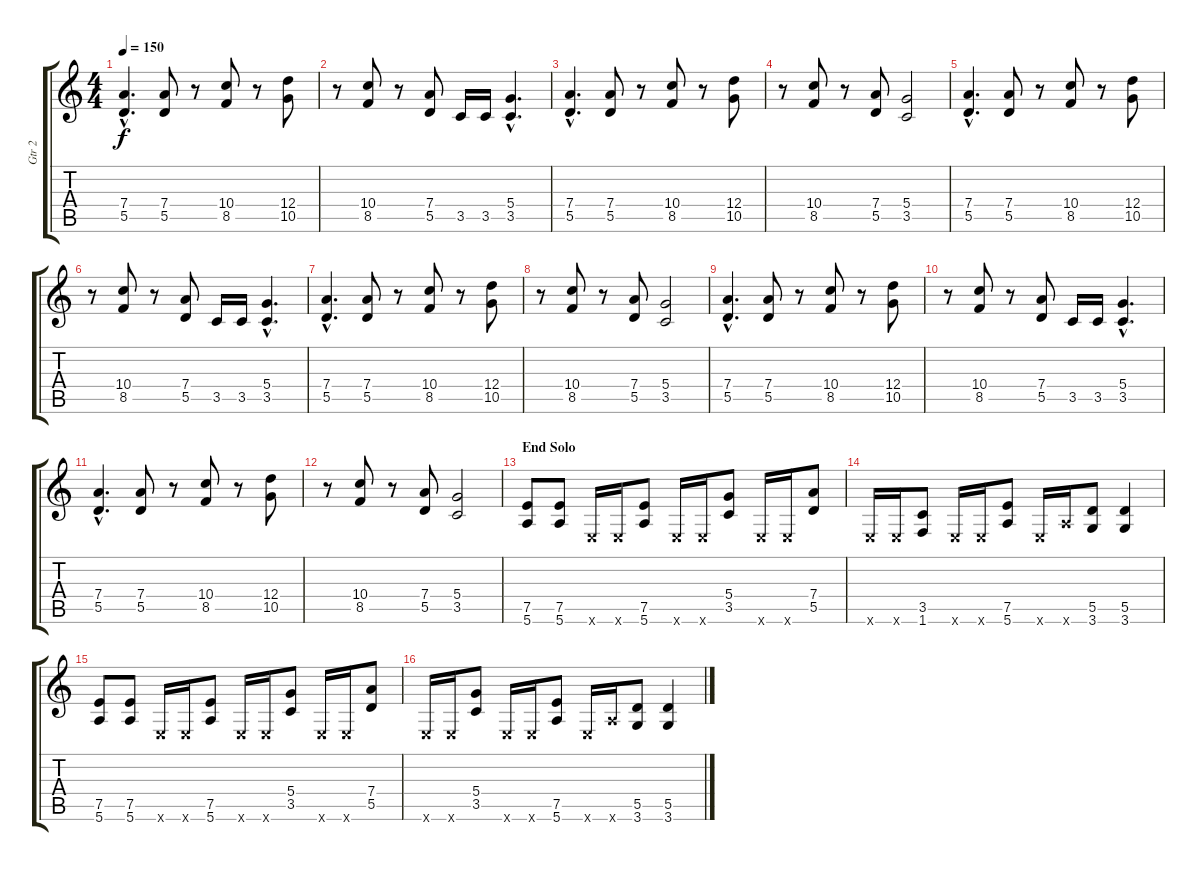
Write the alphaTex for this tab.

\track ("Gtr 2" "Gtr 2") {instrument distortionguitar}
\staff {score tabs}
\tuning (E4 B3 G3 D3 A2 E2) {hide}
\ts (4 4)
\tempo 150
\clef g2
\ks c
(7.4{hac} 5.5{hac}).4{d dy f} (7.4 5.5).8 r.8 (10.4 8.5).8 r.8 (12.4 10.5).8 |
r.8 (10.4 8.5).8 r.8 (7.4 5.5).8 3.5.16 3.5.16 (5.4{hac} 3.5{hac}).4{d} |
(7.4{hac} 5.5{hac}).4{d} (7.4 5.5).8 r.8 (10.4 8.5).8 r.8 (12.4 10.5).8 |
r.8 (10.4 8.5).8 r.8 (7.4 5.5).8 (5.4 3.5).2 |
(7.4{hac} 5.5{hac}).4{d} (7.4 5.5).8 r.8 (10.4 8.5).8 r.8 (12.4 10.5).8 |
r.8 (10.4 8.5).8 r.8 (7.4 5.5).8 3.5.16 3.5.16 (5.4{hac} 3.5{hac}).4{d} |
(7.4{hac} 5.5{hac}).4{d} (7.4 5.5).8 r.8 (10.4 8.5).8 r.8 (12.4 10.5).8 |
r.8 (10.4 8.5).8 r.8 (7.4 5.5).8 (5.4 3.5).2 |
(7.4{hac} 5.5{hac}).4{d} (7.4 5.5).8 r.8 (10.4 8.5).8 r.8 (12.4 10.5).8 |
r.8 (10.4 8.5).8 r.8 (7.4 5.5).8 3.5.16 3.5.16 (5.4{hac} 3.5{hac}).4{d} |
(7.4{hac} 5.5{hac}).4{d} (7.4 5.5).8 r.8 (10.4 8.5).8 r.8 (12.4 10.5).8 |
r.8 (10.4 8.5).8 r.8 (7.4 5.5).8 (5.4 3.5).2 |
\section ("" "End Solo")
(7.5 5.6).8 (7.5 5.6).8 0.6{x}.16 0.6{x}.16 (7.5 5.6).8 0.6{x}.16 0.6{x}.16 (5.4 3.5).8 0.6{x}.16 0.6{x}.16 (7.4 5.5).8 |
0.6{x}.16 0.6{x}.16 (3.5 1.6).8 0.6{x}.16 0.6{x}.16 (7.5 5.6).8 0.6{x}.16 5.6{x}.16 (5.5 3.6).8 (5.5 3.6).4 |
(7.5 5.6).8 (7.5 5.6).8 0.6{x}.16 0.6{x}.16 (7.5 5.6).8 0.6{x}.16 0.6{x}.16 (5.4 3.5).8 0.6{x}.16 0.6{x}.16 (7.4 5.5).8 |
0.6{x}.16 0.6{x}.16 (5.4 3.5).8 0.6{x}.16 0.6{x}.16 (7.5 5.6).8 0.6{x}.16 5.6{x}.16 (5.5 3.6).8 (5.5 3.6).4
